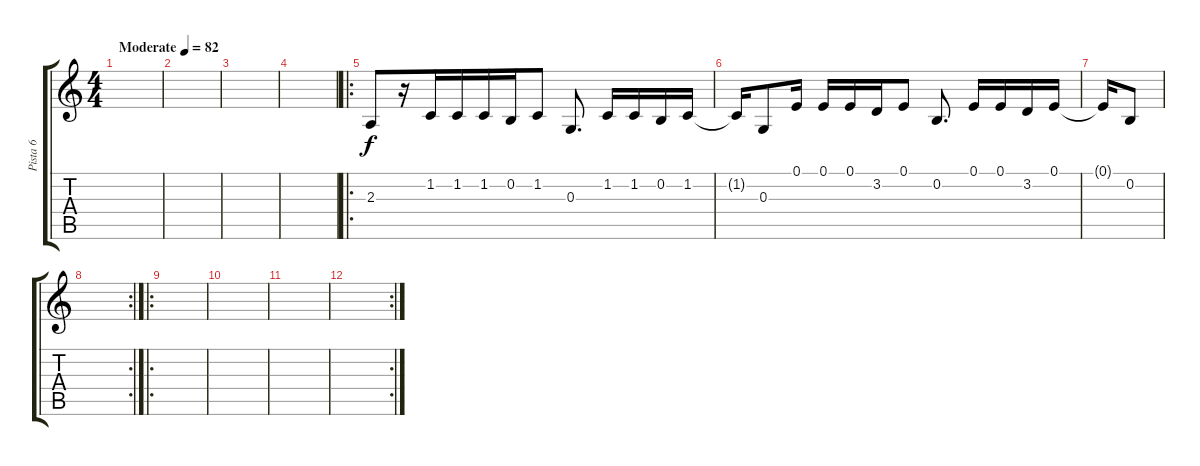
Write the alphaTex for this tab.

\track ("Pista 6" "Pista 6") {instrument trumpet}
\staff {score tabs}
\tuning (E4 B3 G3 D3 A2 E2) {hide}
\ts (4 4)
\tempo (82 "Moderate")
\clef g2
\ks c
|
|
|
|
\ro
2.3.8 r.16 1.2.16{beam merge} 1.2.16 1.2.16 0.2.16 1.2.8 0.3.8{d} 1.2.16 1.2.16 0.2.16 1.2.16 |
1.2{t}.16 0.3.8 0.1.16 0.1.16 0.1.16 3.2.16 0.1.8 0.2.8{d} 0.1.16 0.1.16 3.2.16 0.1.16 |
0.1{t}.16 0.2.8 |
\rc 2
|
\ro
|
|
|
\rc 2
